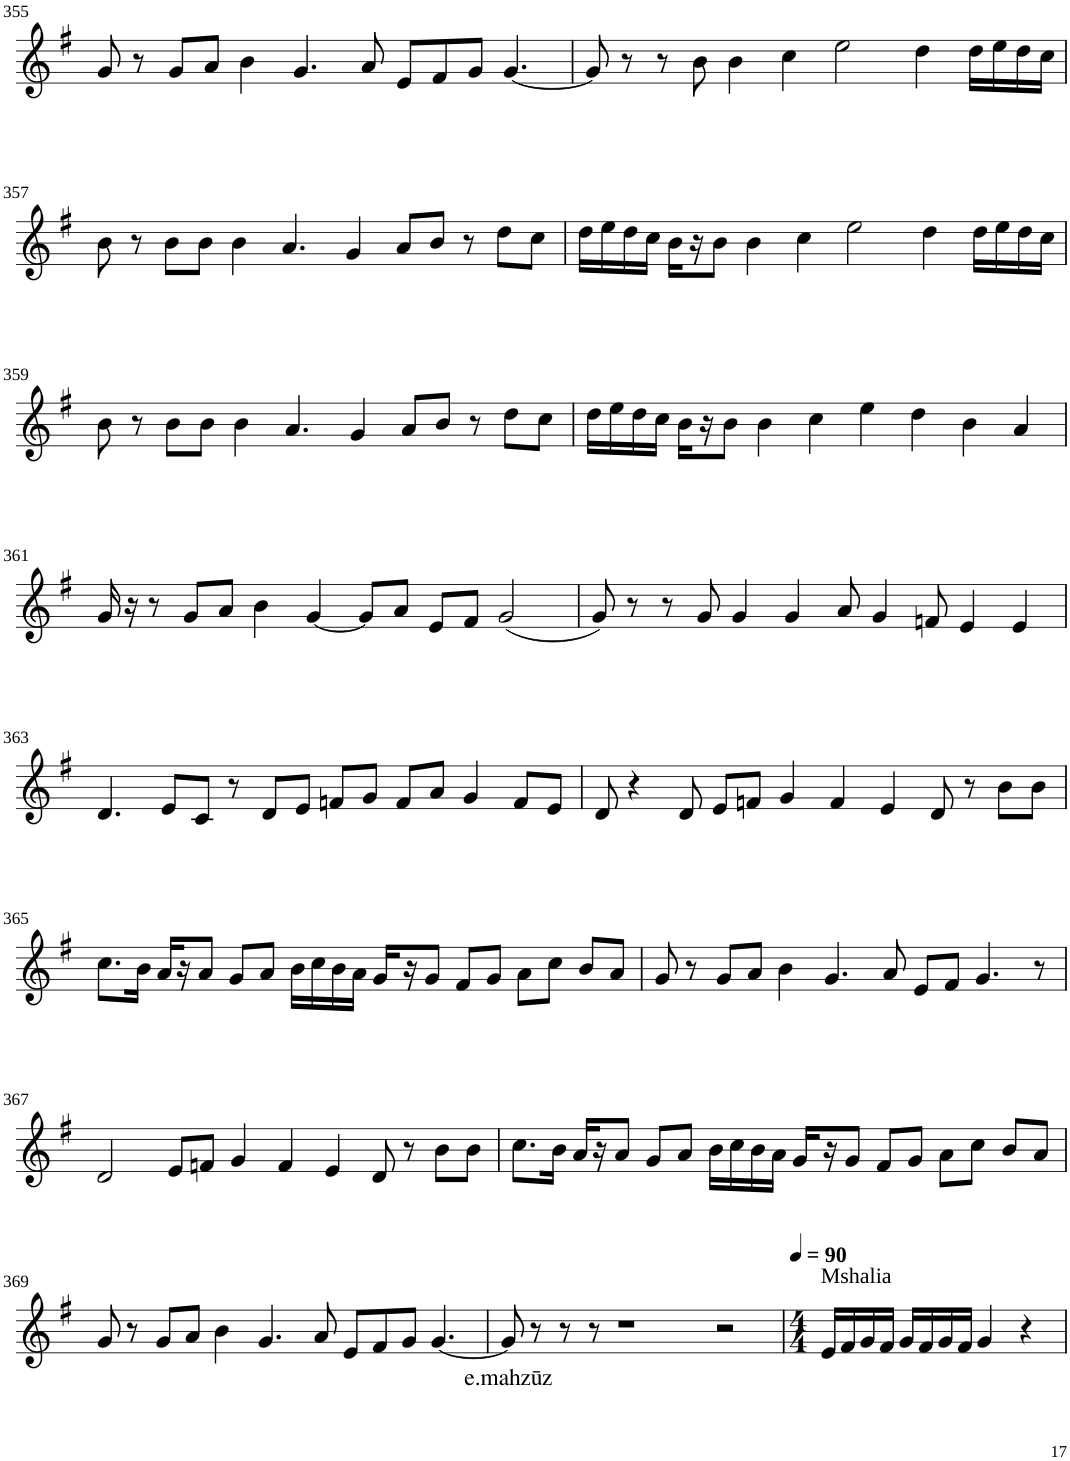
**kern	**text
*part1	*part1
*staff1	*staff1
*I"Violin	*
!!LO:PB:g=z
*clefG2	*
*k[f#]	*
*G:	*
*M8/4	*
=355	=355
8g/	.
8r	.
8g/L	.
8a/J	.
4b\	.
4.g/	.
8a/	.
8e/L	.
8f#/	.
8g/J	.
[4.g/	.
=356	=356
8g/]	.
8r	.
8r	.
8b\	.
4b\	.
4cc\	.
2ee\	.
4dd\	.
16dd\LL	.
16ee\	.
16dd\	.
16cc\JJ	.
!!LO:LB:g=z
=357	=357
8b\	.
8r	.
8b\L	.
8b\J	.
4b\	.
4.a/	.
4g/	.
8a/L	.
8b/J	.
8r	.
8dd\L	.
8cc\J	.
=358	=358
16dd\LL	.
16ee\	.
16dd\	.
16cc\JJ	.
16b\LL	.
16r	.
8b\J	.
4b\	.
4cc\	.
2ee\	.
4dd\	.
16dd\LL	.
16ee\	.
16dd\	.
16cc\JJ	.
!!LO:LB:g=z
=359	=359
8b\	.
8r	.
8b\L	.
8b\J	.
4b\	.
4.a/	.
4g/	.
8a/L	.
8b/J	.
8r	.
8dd\L	.
8cc\J	.
=360	=360
16dd\LL	.
16ee\	.
16dd\	.
16cc\JJ	.
16b\LL	.
16r	.
8b\J	.
4b\	.
4cc\	.
4ee\	.
4dd\	.
4b\	.
4a/	.
!!LO:LB:g=z
=361	=361
16g/	.
16r	.
8r	.
8g/L	.
8a/J	.
4b\	.
[4g/	.
8g/L]	.
8a/J	.
8e/L	.
8f#/J	.
(2g/	.
=362	=362
8g/)	.
8r	.
8r	.
8g/	.
4g/	.
4g/	.
8a/	.
4g/	.
8fn/	.
4e/	.
4e/	.
!!LO:LB:g=z
=363	=363
4.d/	.
8e/L	.
8c/J	.
8r	.
8d/L	.
8e/J	.
8fn/L	.
8g/J	.
8f/L	.
8a/J	.
4g/	.
8f/L	.
8e/J	.
=364	=364
8d/	.
4r	.
8d/	.
8e/L	.
8fn/J	.
4g/	.
4f/	.
4e/	.
8d/	.
8r	.
8b\L	.
8b\J	.
!!LO:LB:g=z
=365	=365
8.cc\L	.
16b\Jk	.
16a/LL	.
16r	.
8a/J	.
8g/L	.
8a/J	.
16b\LL	.
16cc\	.
16b\	.
16a\JJ	.
16g/LL	.
16r	.
8g/J	.
8f#/L	.
8g/J	.
8a\L	.
8cc\J	.
8b/L	.
8a/J	.
=366	=366
8g/	.
8r	.
8g/L	.
8a/J	.
4b\	.
4.g/	.
8a/	.
8e/L	.
8f#/J	.
4.g/	.
8r	.
!!LO:LB:g=z
=367	=367
2d/	.
8e/L	.
8fn/J	.
4g/	.
4f/	.
4e/	.
8d/	.
8r	.
8b\L	.
8b\J	.
=368	=368
8.cc\L	.
16b\Jk	.
16a/LL	.
16r	.
8a/J	.
8g/L	.
8a/J	.
16b\LL	.
16cc\	.
16b\	.
16a\JJ	.
16g/LL	.
16r	.
8g/J	.
8f#/L	.
8g/J	.
8a\L	.
8cc\J	.
8b/L	.
8a/J	.
!!LO:LB:g=z
=369	=369
8g/	.
8r	.
8g/L	.
8a/J	.
4b\	.
4.g/	.
8a/	.
8e/L	.
8f#/	.
8g/J	.
[4.g/	.
=370	=370
!	!LO:LY:b
8g/]	e.mahzūz
8r	.
8r	.
8r	.
1r	.
2r	.
=371	=371
*M4/4	*
*MM90	*
!LO:TX:a:t=Mshalia	!
16e/LL	.
16f#/	.
16g/	.
16f#/JJ	.
16g/LL	.
16f#/	.
16g/	.
16f#/JJ	.
4g/	.
4r	.
=	=
*-	*-
